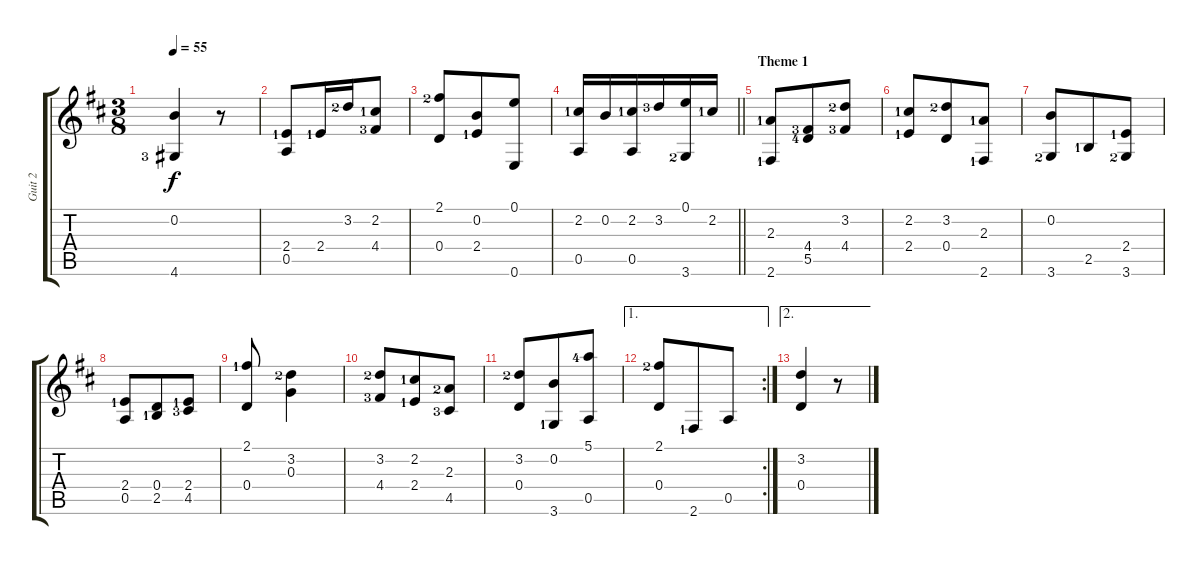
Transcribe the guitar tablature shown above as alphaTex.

\track ("Guit 2" "Guit 2") {instrument acousticguitarsteel}
\staff {score tabs}
\tuning (E4 B3 G3 D3 A2 E2) {hide}
\ts (3 8)
\tempo 55
\clef g2
\ks d
(0.2 4.6{lf 4}).4{dy f} r.8 |
(2.4{lf 2} 0.5).8 2.4{lf 2}.16 3.2{lf 3}.16 (2.2{lf 2} 4.4{lf 4}).8 |
(2.1{lf 3} 0.4).8 (0.2 2.4{lf 2}).8 (0.1 0.6).8 |
\barLineRight lightlight
(2.2{lf 2} 0.5).16 0.2.16 (2.2{lf 2} 0.5).16 3.2{lf 4}.16 (0.1 3.6{lf 3}).16 2.2{lf 2}.16 |
\section ("" "Theme 1")
(2.3{lf 2} 2.6{lf 2}).8 (4.4{lf 4} 5.5{lf 5}).8 (3.2{lf 3} 4.4{lf 4}).8 |
(2.2{lf 2} 2.4{lf 2}).8 (3.2{lf 3} 0.4).8 (2.3{lf 2} 2.6{lf 2}).8 |
(0.2 3.6{lf 3}).8 2.5{lf 2}.8 (2.4{lf 2} 3.6{lf 3}).8 |
(2.4{lf 2} 0.5).8 (0.4 2.5{lf 2}).8 (2.4{lf 2} 4.5{lf 4}).8 |
(2.1{lf 2} 0.4).8 (3.2{lf 3} 0.3).4 |
(3.2{lf 3} 4.4{lf 4}).8 (2.2{lf 2} 2.4{lf 2}).8 (2.3{lf 3} 4.5{lf 4}).8 |
(3.2{lf 3} 0.4).8 (0.2 3.6{lf 2}).8 (5.1{lf 5} 0.5).8 |
\ae 1
\rc 2
(2.1{lf 3} 0.4).8 2.6{lf 2}.8 0.5.8 |
\ae 2
(3.2 0.4).4 r.8
